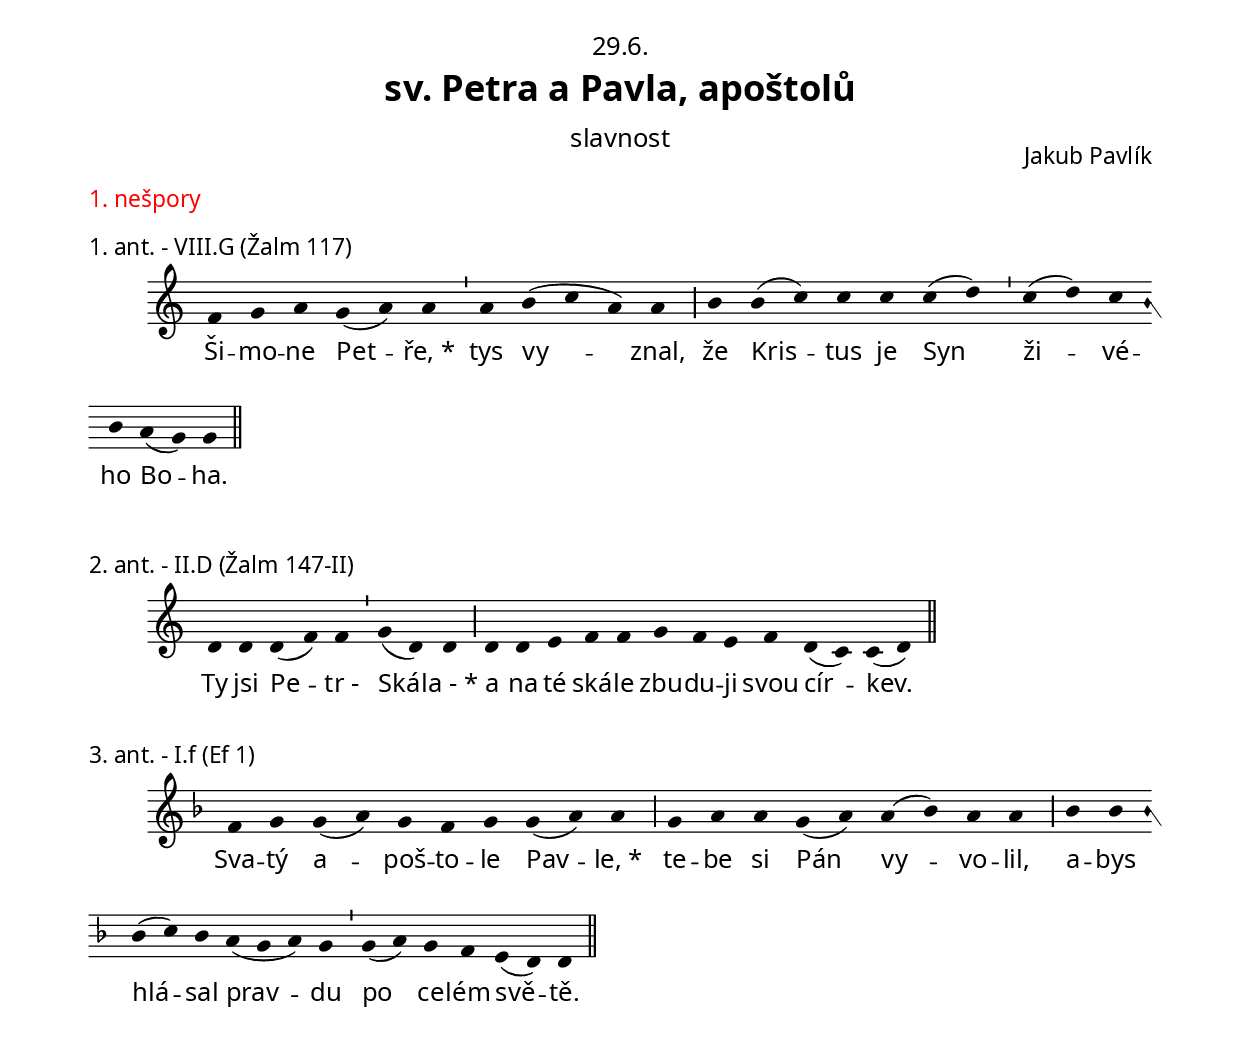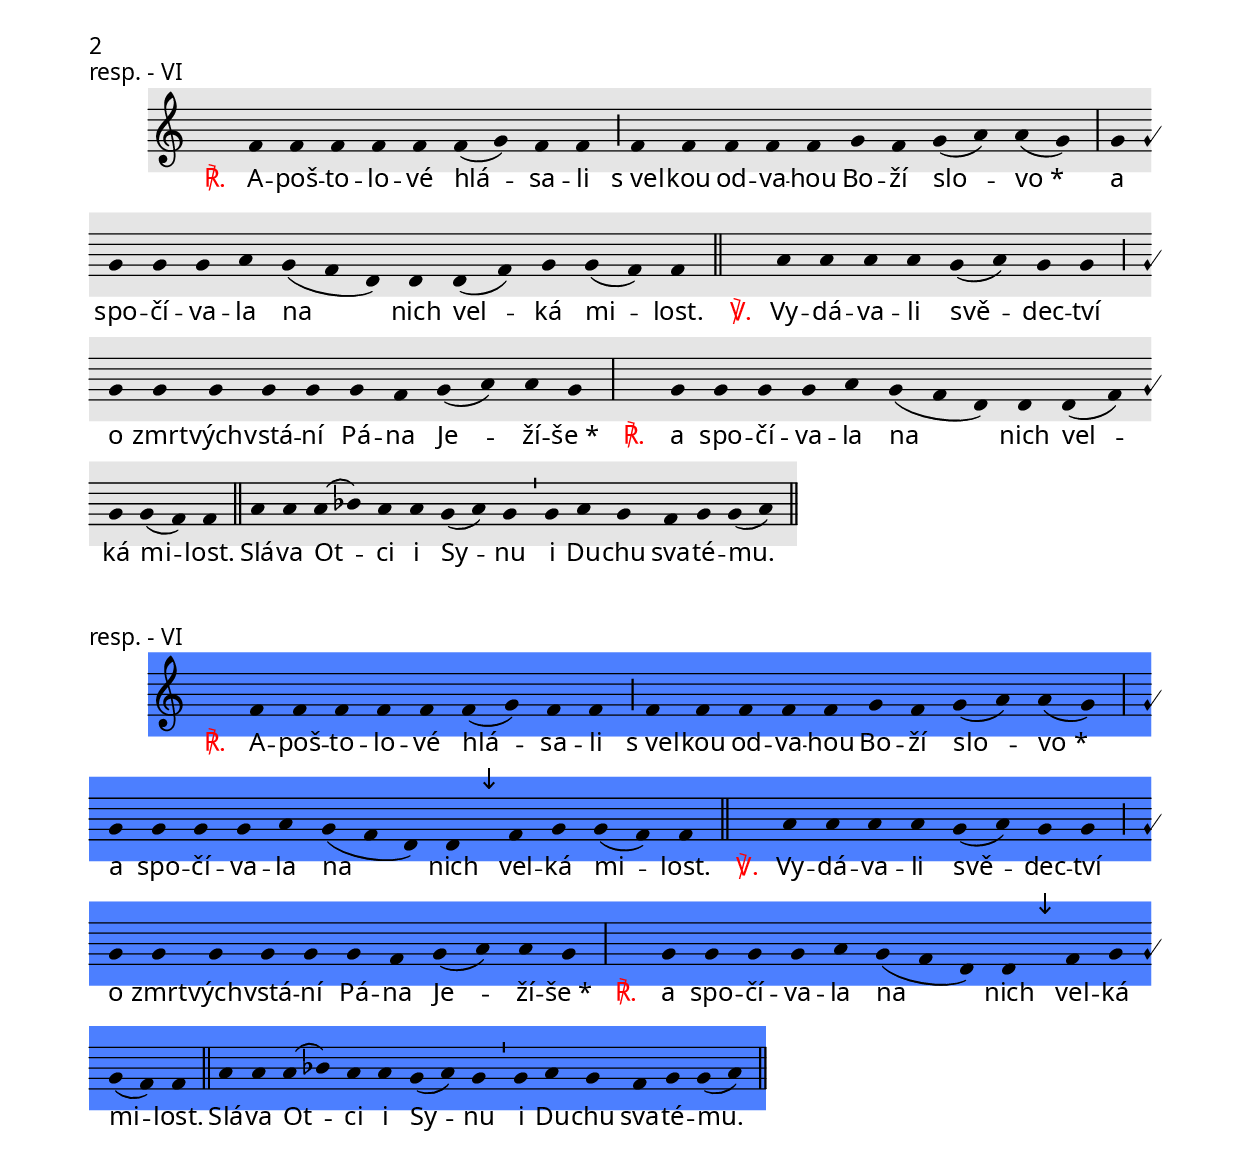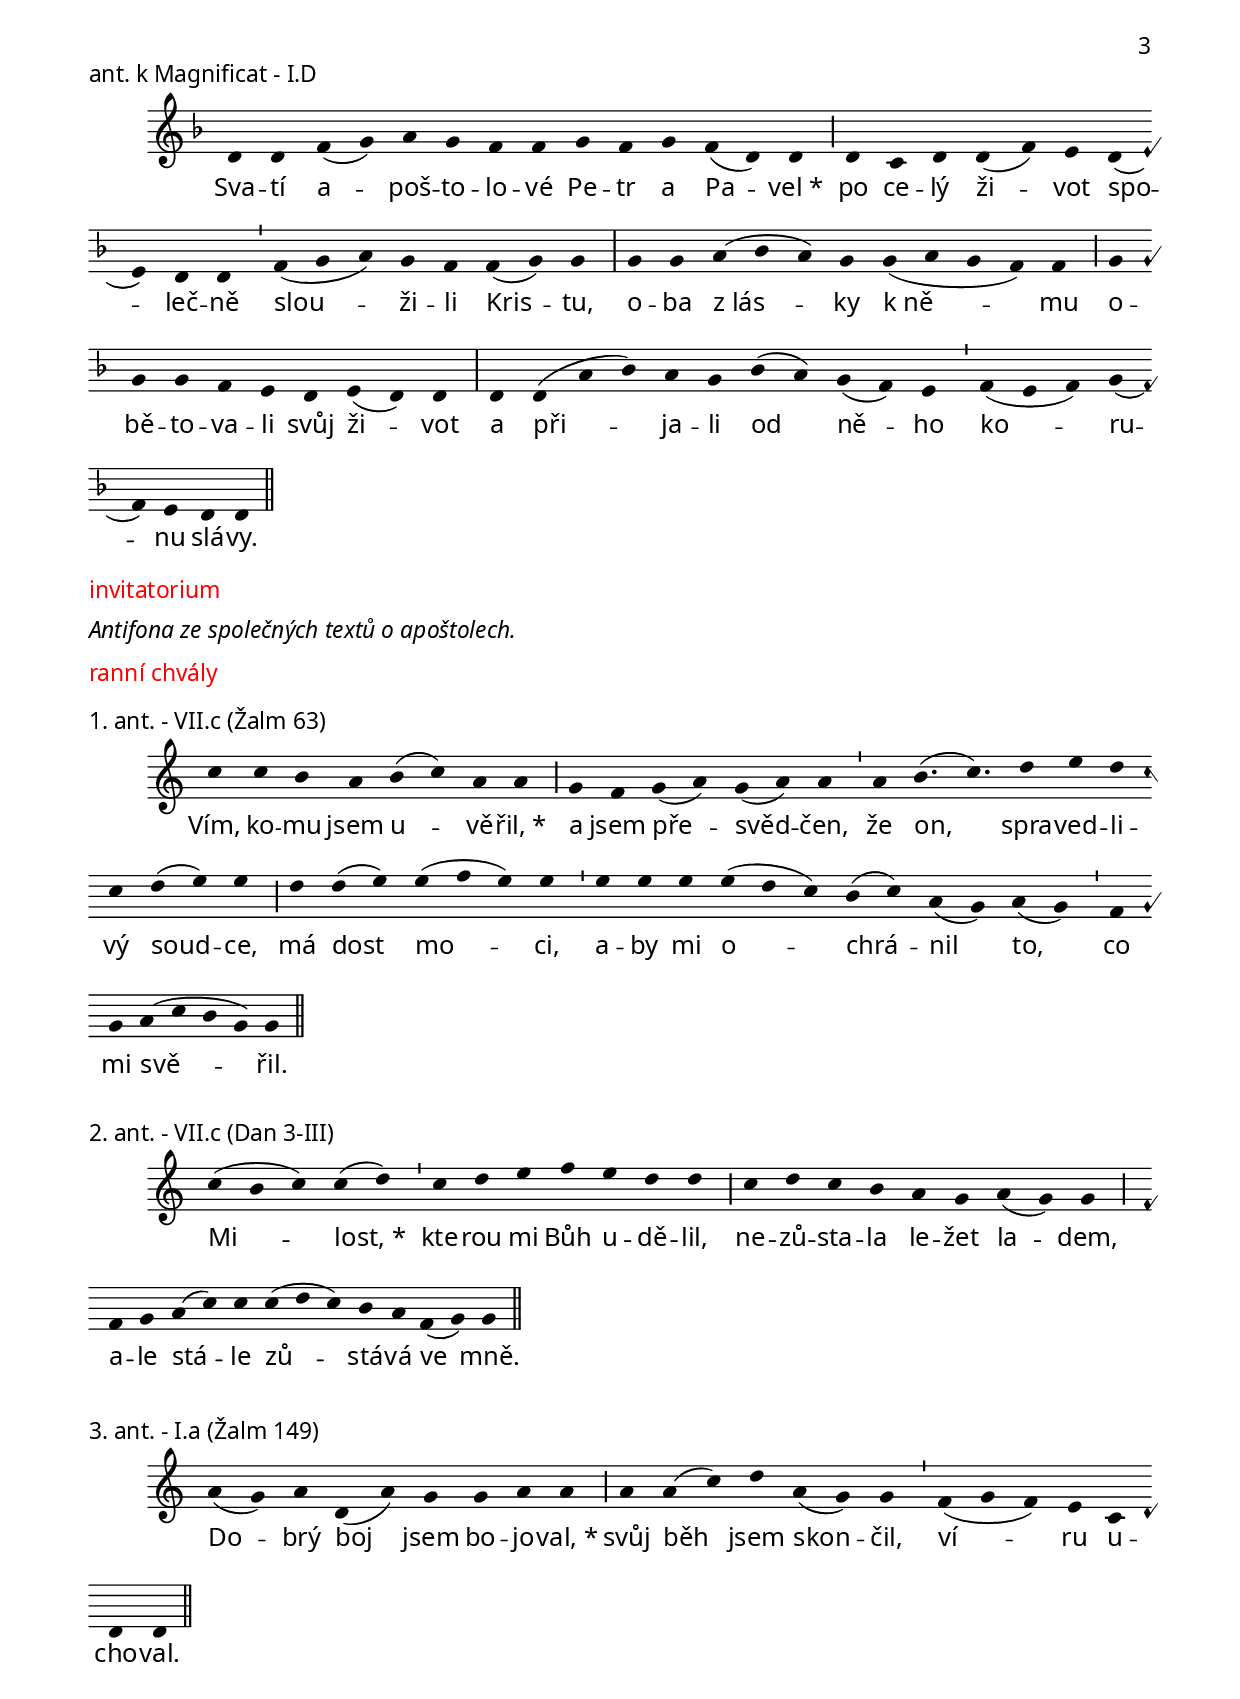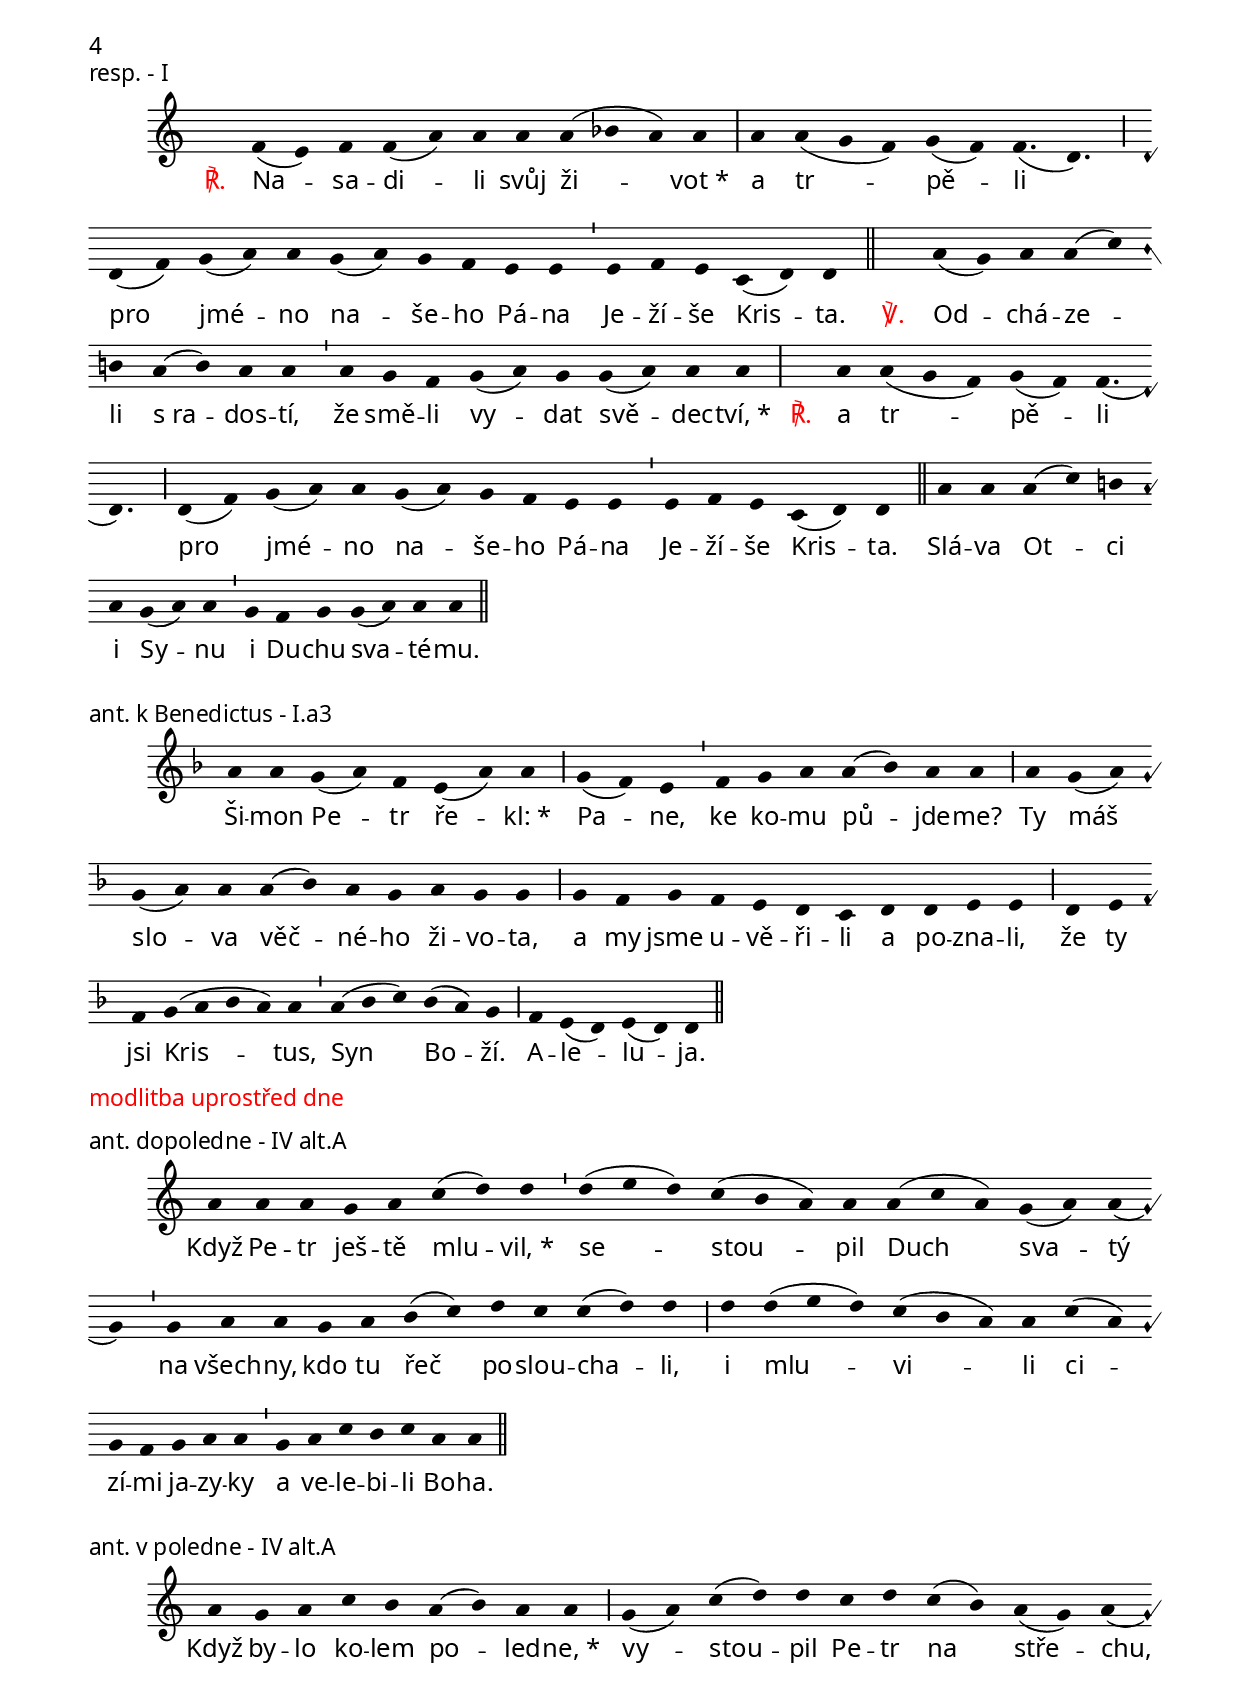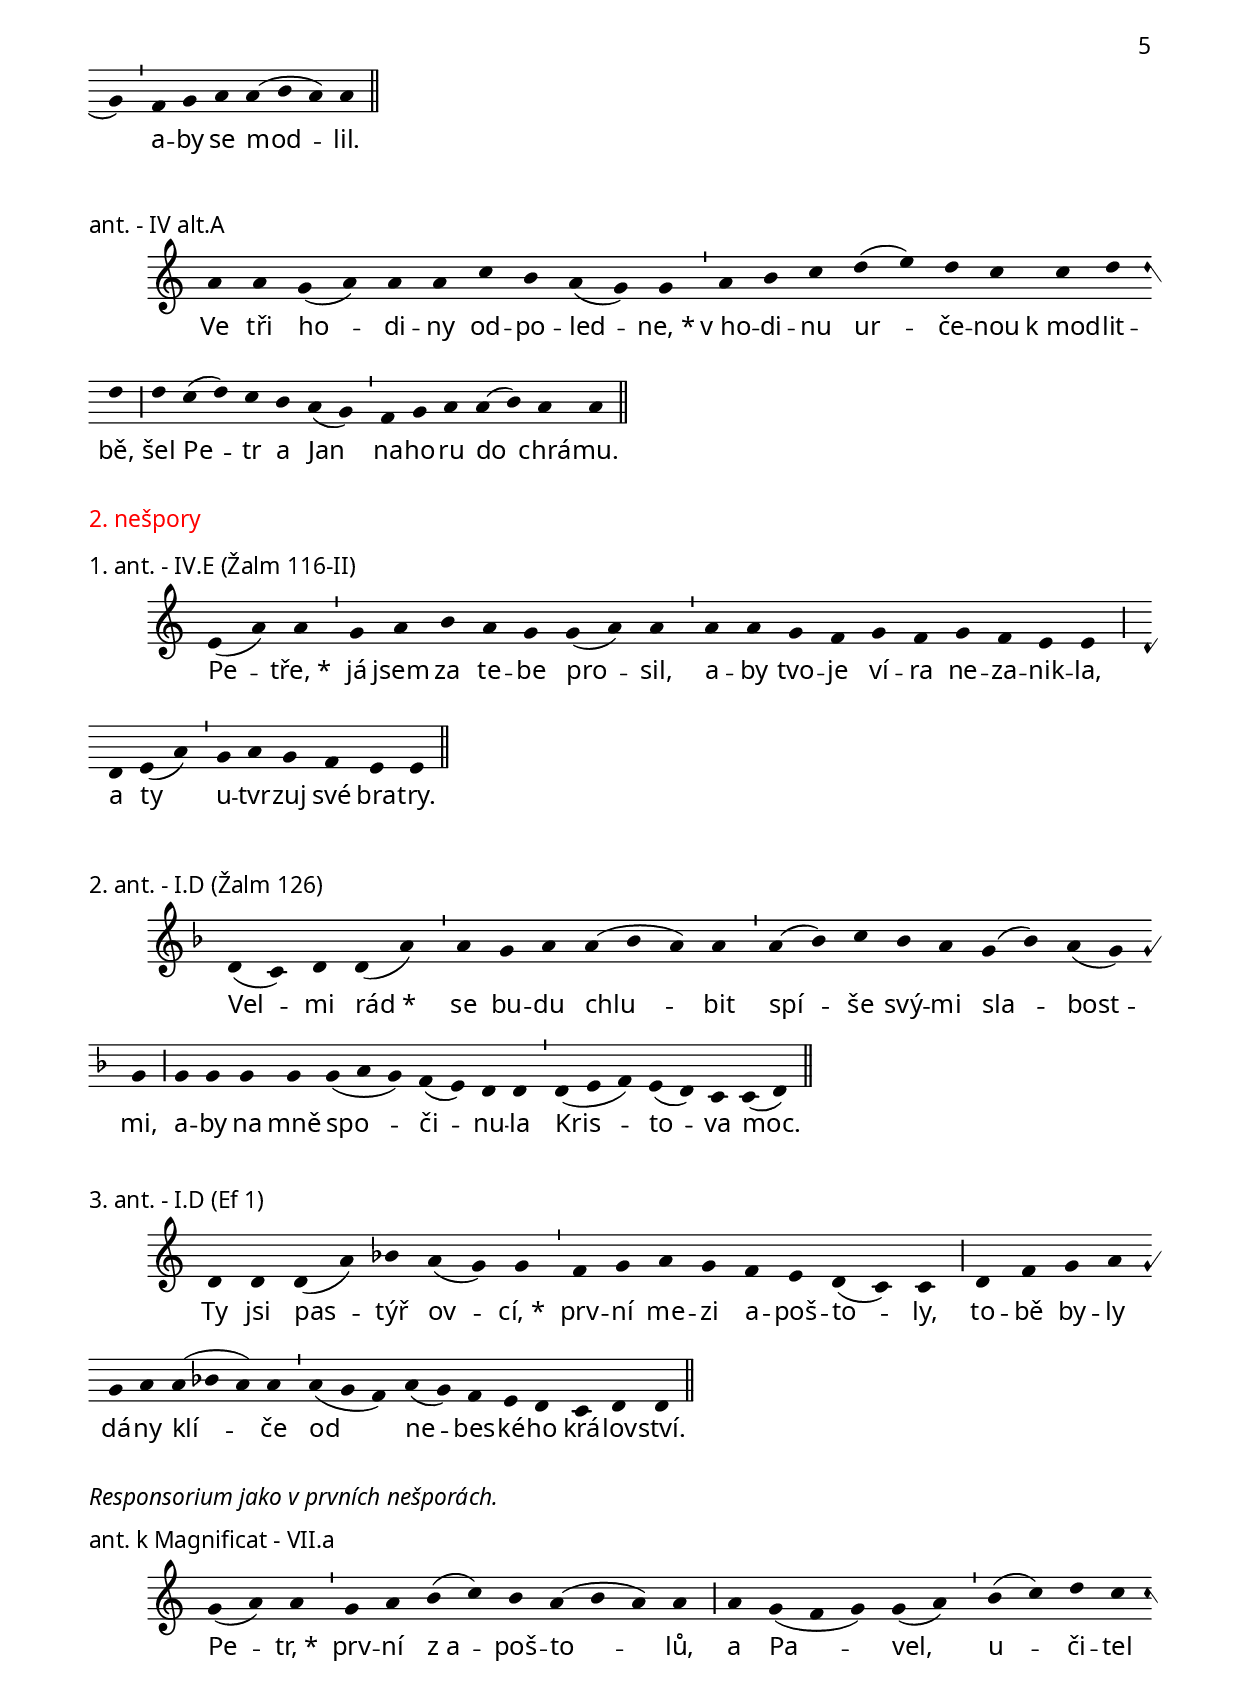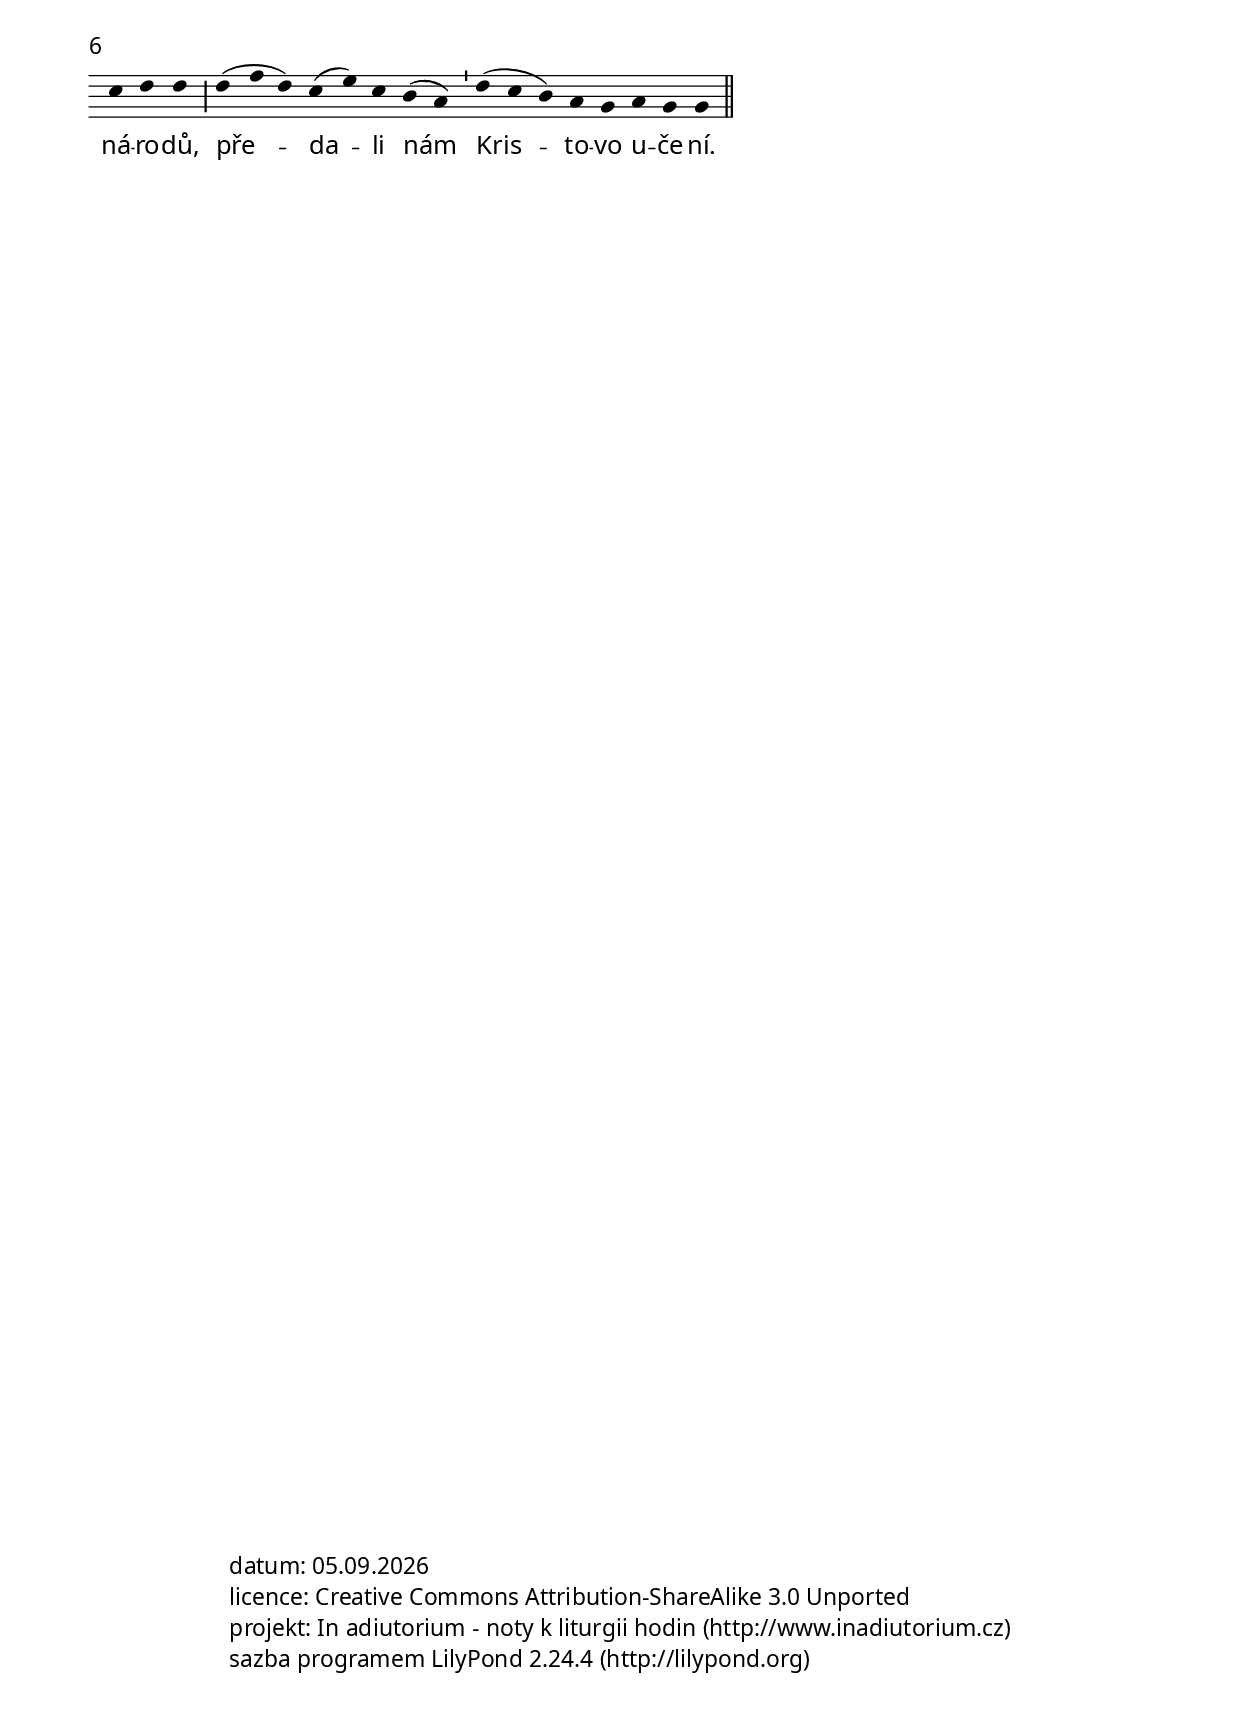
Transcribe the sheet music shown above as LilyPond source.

\version "2.15.37"

\include "../spolecne.ly"
\include "../dilyresponsorii.ly"

\header {
  title = \markup\titleSvatek
            "sv. Petra a Pavla, apoštolů"
            slavnost
            29.6.
  composer = "Jakub Pavlík"
}

\markup {\nadpisHodinka {"1. nešpory"}}

\score {
  \relative c' {
    \choralniRezim
    f4 g a g( a) a \barMin
    a b( c a) a \barMaior b b( c) c c c( d) \barMin c( d) c b a( g) g \barFinalis
  }
  \addlyrics {
    Ši -- mo -- ne Pet -- ře,_*
    tys vy -- znal, že Kris -- tus je Syn ži -- vé -- ho Bo -- ha.
  }
  \header {
    quid = "1. ant."
    modus = "VIII"
    differentia = "G"
    psalmus = "Žalm 117"
    id = "1ne-a1"
    piece = \markup {\sestavTitulek}
  }
}

\score {
  \relative c' {
    \choralniRezim
    d4 d d( f) f \barMin g( d) d \barMaior
    d d e f f g f e f d( c) c( d) \barFinalis
  }
  \addlyrics {
    Ty jsi Pe -- tr_- Ská -- la_-_*
    a na té ská -- le zbu -- du -- ji svou cír -- kev.
  }
  \header {
    quid = "2. ant."
    modus = "II"
    differentia = "D"
    psalmus = "Žalm 147-II"
    id = "1ne-a2"
    piece = \markup {\sestavTitulek}
  }
}

\score {
  \relative c' {
    \choralniRezim
    \key f \major
    f4 g g( a) g f g g( a) a \barMaior
    g a a g( a) a( bes) a a \barMaior
    bes bes bes( c) bes a( g a) g \barMin
    g( a) g f e( d) d \barFinalis
  }
  \addlyrics {
    Sva -- tý a -- poš -- to -- le Pav -- le,_*
    te -- be si Pán vy -- vo -- lil,
    a -- bys hlá -- sal prav -- du
    po ce -- lém svě -- tě.
  }
  \header {
    quid = "3. ant."
    modus = "I"
    differentia = "f"
    psalmus = "Ef 1"
    id = "1ne-a3"
    piece = \markup {\sestavTitulek}
  }
}

\pageBreak

\score {
  \relative c' {
    \zvyraznovacSedy
    \choralniRezim

    % R
    \neviditelna f
    f f f f f f( g) f f \barMaior
    f f f f f g f g( a) a( g) \barMax
    g g g g a g( f d) d d( f) g g( f) f \barFinalis
    % V
    \neviditelna a
    a4 a a a g( a) g g \barMaior
    g g g g g g f g( a) a g \barMax
    % R
    \neviditelna a
    g g g g a g( f d) d d( f) g g( f) f \barFinalis
    % Slava
    \respVIdoxologie \barFinalis
  }
  \addlyrics {
    \Response A -- poš -- to -- lo -- vé hlá -- sa -- li
    s_vel -- kou od -- va -- hou Bo -- ží slo -- vo_*
    a spo -- čí -- va -- la na nich vel -- ká mi -- lost.
    \Verse Vy -- dá -- va -- li svě -- dec -- tví
    o zmrt -- vých -- vstá -- ní Pá -- na Je -- ží -- še_*
    \Response a spo -- čí -- va -- la na nich vel -- ká mi -- lost.
    \textRespDoxologie
  }
  \header {
    quid = "resp."
    modus = "VI"
    id = "1ne-r"
    piece = \markup {\sestavTitulekResp}
  }
}

\score {
  \relative c' {
    \zvyraznovacModry
    \choralniRezim

    % R
    \neviditelna f
    f f f f f f( g) f f \barMaior
    f f f f f g f g( a) a( g) \barMax
    g g g g a g( f d) d \mark\sipka f g g( f) f \barFinalis
    % V
    \neviditelna a
    a4 a a a g( a) g g \barMaior
    g g g g g g f g( a) a g \barMax
    % R
    \neviditelna a
    g g g g a g( f d) d \mark\sipka f g g( f) f \barFinalis
    % Slava
    \respVIdoxologie \barFinalis
  }
  \addlyrics {
    \Response A -- poš -- to -- lo -- vé hlá -- sa -- li
    s_vel -- kou od -- va -- hou Bo -- ží slo -- vo_*
    a spo -- čí -- va -- la na nich vel -- ká mi -- lost.
    \Verse Vy -- dá -- va -- li svě -- dec -- tví
    o zmrt -- vých -- vstá -- ní Pá -- na Je -- ží -- še_*
    \Response a spo -- čí -- va -- la na nich vel -- ká mi -- lost.
    \textRespDoxologie
  }
  \header {
    quid = "resp."
    modus = "VI"
    id = "1ne-r"
    piece = \markup {\sestavTitulekResp}
  }
}

\pageBreak

\score {
  \relative c' {
    \key f \major
    \choralniRezim
    d4 d f( g) a g f f g f g f( d) d \barMaior
    d c d d( f) e d( e) d d \barMin f( g a) g f f( g) g \barMax
    g g a( bes a) g g( a g f) f \barMaior g g g f e d e( d) d \barMax
    d d( a' bes) a g bes( a) g( f) e \barMin f( e f) g( f) e d d \barFinalis
  }
  \addlyrics {
    Sva -- tí a -- poš -- to -- lo -- vé Pe -- tr a Pa -- vel_*
    po ce -- lý ži -- vot spo -- leč -- ně slou -- ži -- li Kris -- tu,
    o -- ba z_lás -- ky k_ně -- mu o -- bě -- to -- va -- li svůj ži -- vot
    a při -- ja -- li od ně -- ho ko -- ru -- nu slá -- vy.
  }
  \header {
    quid = "ant. k Magnificat"
    modus = "I"
    differentia = "D"
    psalmus = ""
    id = "1ne-amag"
    piece = \markup {\sestavTitulekBezZalmu}
  }
}

\markup {\nadpisHodinka {"invitatorium"}}

\markup\italic{Antifona ze společných textů o apoštolech.}

\markup {\nadpisHodinka {"ranní chvály"}}

\score {
  \relative c'' {
    \choralniRezim
    c4 c b a b( c) a a \barMaior
    g f g( a) g( a) a \barMin a b4.( c) d4 e d c d( e) e \barMaior
    d d( e) e( f e) e \barMin
    e e e e( d c) b( c) a( g) a( g) \barMin f g a( c b g) g \barFinalis
  }
  \addlyrics {
    Vím, ko -- mu jsem u -- vě -- řil,_*
    a jsem pře -- svěd -- čen, že on, spra -- ved -- li -- vý soud -- ce,
    má dost mo -- ci,
    a -- by mi o -- chrá -- nil to, co mi svě -- řil.
  }
  \header {
    quid = "1. ant."
    modus = "VII"
    differentia = "c"
    psalmus = "Žalm 63"
    id = "rch-a1"
    piece = \markup {\sestavTitulek}
  }
}

\score {
  \relative c'' {
    \choralniRezim
    c4( b c) c( d) \barMin c d e f e d d \barMaior
    c d c b a g a( g) g \barMaior
    f g a( c) c c( d c) b a f( g) g \barFinalis
  }
  \addlyrics {
    Mi -- lost,_* kte -- rou mi Bůh u -- dě -- lil,
    ne -- zů -- sta -- la le -- žet la -- dem,
    a -- le stá -- le zů -- stá -- vá ve mně.
  }
  \header {
    quid = "2. ant."
    modus = "VII"
    differentia = "c"
    psalmus = "Dan 3-III"
    id = "rch-a2"
    piece = \markup {\sestavTitulek}
  }
}

\score {
  \relative c'' {
    \choralniRezim
    a4( g) a d,( a') g g a a \barMaior
    a a( c) d a( g) g \barMin
    f( g f) e c d d \barFinalis
  }
  \addlyrics {
    Do -- brý boj jsem bo -- jo -- val,_*
    svůj běh jsem skon -- čil,
    ví -- ru u -- cho -- val.
  }
  \header {
    quid = "3. ant."
    modus = "I"
    differentia = "a"
    psalmus = "Žalm 149"
    id = "rch-a3"
    piece = \markup {\sestavTitulek}
  }
}

\score {
  \relative c' {
    \choralniRezim

    % R
    \neviditelna f
    f4( e) f f( a) a a a( bes a) a \barMax
    a a( g f) g( f) f4.( d) \barMaior
    d4( f) g( a) a g( a) g f e e \barMin
    e f e c( d) d \barFinalis
    % V
    \neviditelna a
    a'4( g) a a( c) b! a( b) a a \barMin
    a g f g( a) g g( a) a a \barMax
    % R
    \neviditelna a
    a a( g f) g( f) f4.( d) \barMaior
    d4( f) g( a) a g( a) g f e e \barMin
    e f e c( d) d \barFinalis
    % Slava
    a'4 a a( c) b! a g( a) a \barMin g f g g( a) a a \barFinalis
  }
  \addlyrics {
    \Response Na -- sa -- di -- li svůj ži -- vot_*
    a tr -- pě -- li
    pro jmé -- no na -- še -- ho Pá -- na
    Je -- ží -- še Kris -- ta.
    \Verse Od -- chá -- ze -- li s_ra -- dos -- tí,
    že smě -- li vy -- dat svě -- dec -- tví,_*
    \Response a tr -- pě -- li
    pro jmé -- no na -- še -- ho Pá -- na
    Je -- ží -- še Kris -- ta.
    \textRespDoxologie
  }
  \header {
    quid = "resp."
    modus = "I"
    id = "rch-r"
    piece = \markup {\sestavTitulekResp}
  }
}

\score {
  \relative c'' {
    \key f \major
    \choralniRezim
    a4 a g( a) f e( a) a \barMaior
    g( f) e \barMin f g a a( bes) a a \barMaior
    a g( a) g( a) a a( bes) a g a g g \barMaior
    g f g f e d c d d e e \barMaior
    d e f g( a bes a) a \barMin a( bes c) bes( a) g \barMaior
    f e( d) e( d) d \barFinalis
  }
  \addlyrics {
    Ši -- mon Pe -- tr ře -- kl:_*
    % Je to spravne prelozene? Neni lepsi "Ke komu bychom sli?"
    Pa -- ne, ke ko -- mu pů -- jde -- me?
    Ty máš slo -- va věč -- né -- ho ži -- vo -- ta,
    a my jsme u -- vě -- ři -- li a po -- zna -- li,
    že ty jsi Kris -- tus, Syn Bo -- ží.
    A -- le -- lu -- ja.
  }
  \header {
    quid = "ant. k Benedictus"
    modus = "I"
    differentia = "a3"
    psalmus = ""
    id = "rch-aben"
    piece = \markup {\sestavTitulekBezZalmu}
  }
}

\markup {\nadpisHodinka {"modlitba uprostřed dne"}}

\score {
  \relative c'' {
    \choralniRezim
    a4 a a g a c( d) d \barMin
    d( e d) c( b a) a a( c a) g( a) a( g) \barMin
    g a a g a b( c) d c c( d) d \barMaior
    d d( e d) c( b a) a c( a) g f g a a \barMin
    g a c b c a a \barFinalis
  }
  \addlyrics {
    Když Pe -- tr ješ -- tě mlu -- vil,_*
    se -- stou -- pil Duch sva -- tý
    na všech -- ny, kdo tu řeč po -- slou -- cha -- li,
    i mlu -- vi -- li ci -- zí -- mi ja -- zy -- ky
    a ve -- le -- bi -- li Bo -- ha.
  }
  \header {
    quid = "ant. dopoledne"
    modus = "IV alt"
    differentia = "A"
    psalmus = ""
    id = "tercie"
    piece = \markup {\sestavTitulekBezZalmu}
  }
}

\score {
  \relative c'' {
    \choralniRezim
    a4 g a c b a( b) a a \barMaior
    g( a) c( d) d c d c( b) a( g) a( g) \barMin
    f g a a( b a) a \barFinalis
  }
  \addlyrics {
    Když by -- lo ko -- lem po -- led -- ne,_*
    vy -- stou -- pil Pe -- tr na stře -- chu,
    a -- by se mod -- lil.
  }
  \header {
    quid = "ant. v poledne"
    modus = "IV alt"
    differentia = "A"
    psalmus = ""
    id = "sexta"
    piece = \markup {\sestavTitulekBezZalmu}
  }
}

\score {
  \relative c'' {
    \choralniRezim
    a4 a g( a) a a c b a( g) g \barMin
    a b c d( e) d c c d d \barMaior
    d c( d) c b a( g) \barMin f g a a( b) a a \barFinalis
  }
  \addlyrics {
    Ve tři ho -- di -- ny od -- po -- led -- ne,_*
    v_ho -- di -- nu ur -- če -- nou k_mod -- lit -- bě,
    šel Pe -- tr a Jan na -- ho -- ru do chrá -- mu.
  }
  \header {
    quid = "ant."
    modus = "IV alt"
    differentia = "A"
    psalmus = ""
    id = "nona"
    piece = \markup {\sestavTitulekBezZalmu}
  }
}

\markup {\nadpisHodinka {"2. nešpory"}}

\score {
  \relative c' {
    \choralniRezim
    e( a) a \barMin g a b a g g( a) a \barMin
    a a g f g f g f e e \barMaior
    d e( a) \barMin g a g f e e \barFinalis
  }
  \addlyrics {
    Pe -- tře,_* já jsem za te -- be pro -- sil,
    a -- by tvo -- je ví -- ra ne -- za -- nik -- la,
    a ty u -- tvr -- zuj své bra -- try.
  }
  \header {
    quid = "1. ant."
    modus = "IV"
    differentia = "E"
    psalmus = "Žalm 116-II"
    id = "2ne-a1"
    piece = \markup {\sestavTitulek}
  }
}

\score {
  \relative c' {
    \choralniRezim
    \key f \major
    d4( c) d d( a') \barMin a g a a( bes a) a \barMin a( bes) c bes a g( bes) a( g) g \barMaior
    g g g g g( a g) f( e) d d \barMin d( e f) e( d) c c( d) \barFinalis
  }
  \addlyrics {
    Vel -- mi rád_* se bu -- du chlu -- bit spí -- še svý -- mi sla -- bost -- mi,
    a -- by na mně spo -- či -- nu -- la Kris -- to -- va moc.
  }
  \header {
    quid = "2. ant."
    modus = "I"
    differentia = "D"
    psalmus = "Žalm 126"
    id = "2ne-a2"
    piece = \markup {\sestavTitulek}
  }
}

\score {
  \relative c' {
    \choralniRezim
    d4 d d( a') bes a( g) g \barMin
    f g a g f e d( c) c \barMaior
    d f g a g a a( bes a) a \barMin
    a( g f) a( g) f e d c d d \barFinalis
  }
  \addlyrics {
    Ty jsi pas -- týř ov -- cí,_*
    prv -- ní me -- zi a -- poš -- to -- ly,
    to -- bě by -- ly dá -- ny klí -- če
    od ne -- bes -- ké -- ho krá -- lov -- ství.
  }
  \header {
    quid = "3. ant."
    modus = "I"
    differentia = "D"
    psalmus = "Ef 1"
    id = "2ne-a3"
    piece = \markup {\sestavTitulek}
  }
}

\markup\italic{Responsorium jako v prvních nešporách.}

\score {
  \relative c'' {
    \choralniRezim
    g4( a) a \barMin g a b( c) b a( b a) a \barMaior
    a g( f g) g( a) \barMin b( c) d c c d d \barMaior
    d( f d) c( e) c b( a) \barMin d( c b) a g a g g \barFinalis
  }
  \addlyrics {
    Pe -- tr,_* prv -- ní z_a -- poš -- to -- lů,
    a Pa -- vel, u -- či -- tel ná -- ro -- dů,
    pře -- da -- li nám Kris -- to -- vo u -- če -- ní.
  }
  \header {
    quid = "ant. k Magnificat"
    modus = "VII"
    differentia = "a"
    psalmus = ""
    id = "2ne-amag"
    piece = \markup {\sestavTitulekBezZalmu}
  }
}